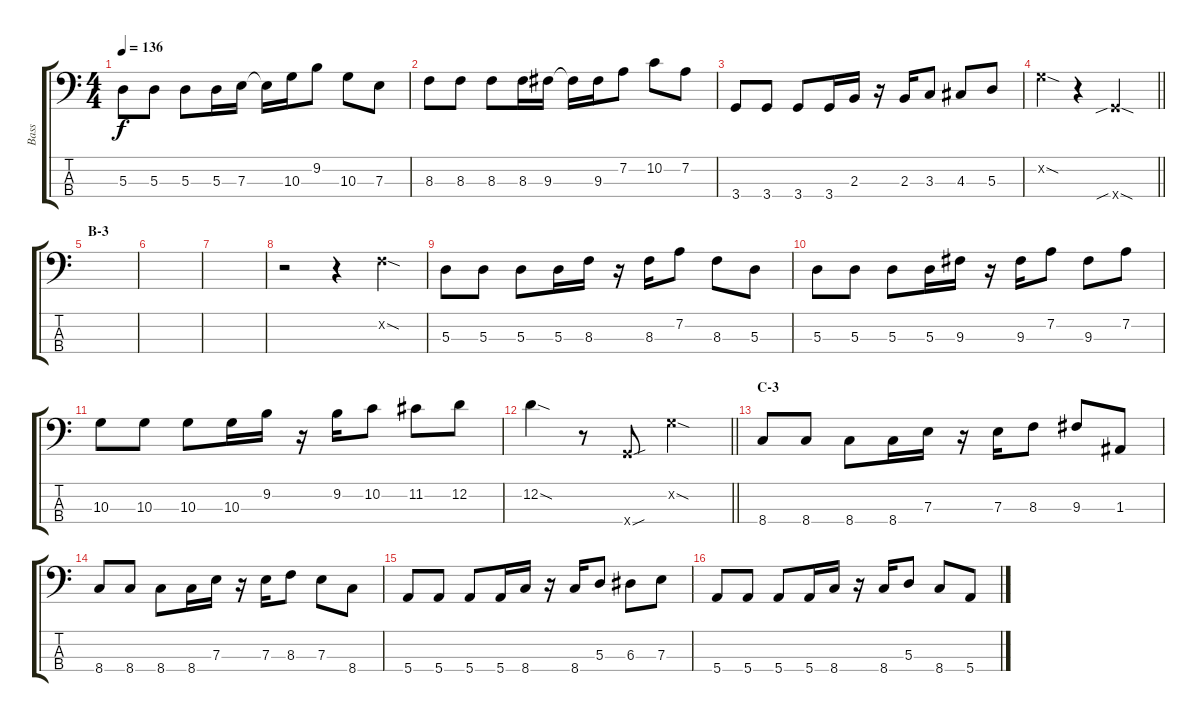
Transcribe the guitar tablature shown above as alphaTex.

\track ("Bass" "Bass") {instrument electricbassfinger}
\staff {score tabs}
\tuning (G2 D2 A1 E1) {hide}
\ts (4 4)
\tempo 136
\clef f4
\ks c
5.3.8{dy f} 5.3.8 5.3.8 5.3.16 7.3.16 7.3{t}.16 10.3.16 9.2.8 10.3.8 7.3.8 |
8.3.8 8.3.8 8.3.8 8.3.16 9.3.16 9.3{t}.16 9.3.16 7.2.8 10.2.8 7.2.8 |
3.4.8 3.4.8 3.4.8 3.4.16 2.3.16 r.16 2.3.16 3.3.8 4.3.8 5.3.8 |
\barLineRight lightlight
5.2{sod x}.4 r.4 3.4{sib sod x}.2 |
\section ("" "B-3")
|
|
|
r.2 r.4 3.2{sod x}.4 |
5.3.8 5.3.8 5.3.8 5.3.16 8.3.16 r.16 8.3.16 7.2.8 8.3.8 5.3.8 |
5.3.8 5.3.8 5.3.8 5.3.16 9.3.16 r.16 9.3.16 7.2.8 9.3.8 7.2.8 |
10.3.8 10.3.8 10.3.8 10.3.16 9.2.16 r.16 9.2.16 10.2.8 11.2.8 12.2.8 |
\barLineRight lightlight
12.2{sod}.4 r.8 3.4{sou x}.8 5.2{sod x}.2 |
\section ("" "C-3")
8.4.8 8.4.8 8.4.8 8.4.16 7.3.16 r.16 7.3.16 8.3.8 9.3.8 1.3.8 |
8.4.8 8.4.8 8.4.8 8.4.16 7.3.16 r.16 7.3.16 8.3.8 7.3.8 8.4.8 |
5.4.8 5.4.8 5.4.8 5.4.16 8.4.16 r.16 8.4.16 5.3.8 6.3.8 7.3.8 |
5.4.8 5.4.8 5.4.8 5.4.16 8.4.16 r.16 8.4.16 5.3.8 8.4.8 5.4.8
